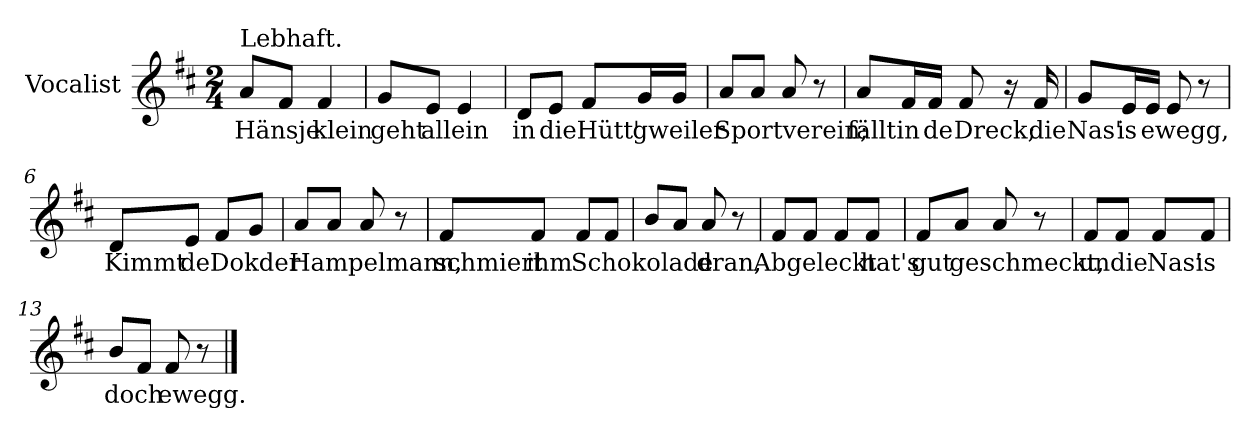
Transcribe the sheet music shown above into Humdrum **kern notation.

**kern	**text
*part1	*part1
*staff1	*staff1
*I"Vocalist	*
*k[f#c#]	*
*D:	*
*M2/4	*
=	=
!LO:TX:a:t=Lebhaft.	!
8aL	Hänsje
8f#J	.
4f#	klein
=1	=1
8gL	geht
8eJ	allein
4e	.
=2	=2
8dL	in
8eJ	die
8f#L	Hütt'
16gL	gweiler
16gJJ	.
=3	=3
8aL	Sportverein;
8aJ	.
8a	.
8r	.
=4	=4
8aL	fällt
16f#L	in
16f#JJ	de
8f#	Dreck;
16r	.
16f#	die
=5	=5
8gL	Nas'
16eL	is
16eJJ	ewegg,
8e	.
8r	.
=6	=6
8dL	Kimmt
8eJ	de
8f#L	Dokder
8gJ	.
=7	=7
8aL	Hampelmann,
8aJ	.
8a	.
8r	.
=8	=8
8f#L	schmiert
8f#J	ihm
8f#L	Schokolade
8f#J	.
=9	=9
8b/L	.
8aJ	.
8a	dran,
8r	.
=10	=10
8f#L	Abgeleckt
8f#J	.
8f#L	.
8f#J	hat's
=11	=11
8f#L	gut
8aJ	geschmeckt,
8a	.
8r	.
=12	=12
8f#L	un
8f#J	die
8f#L	Nas'
8f#J	is
=13	=13
8b/L	doch
8f#J	.
8f#	ewegg.
8r	.
==	==
*-	*-
